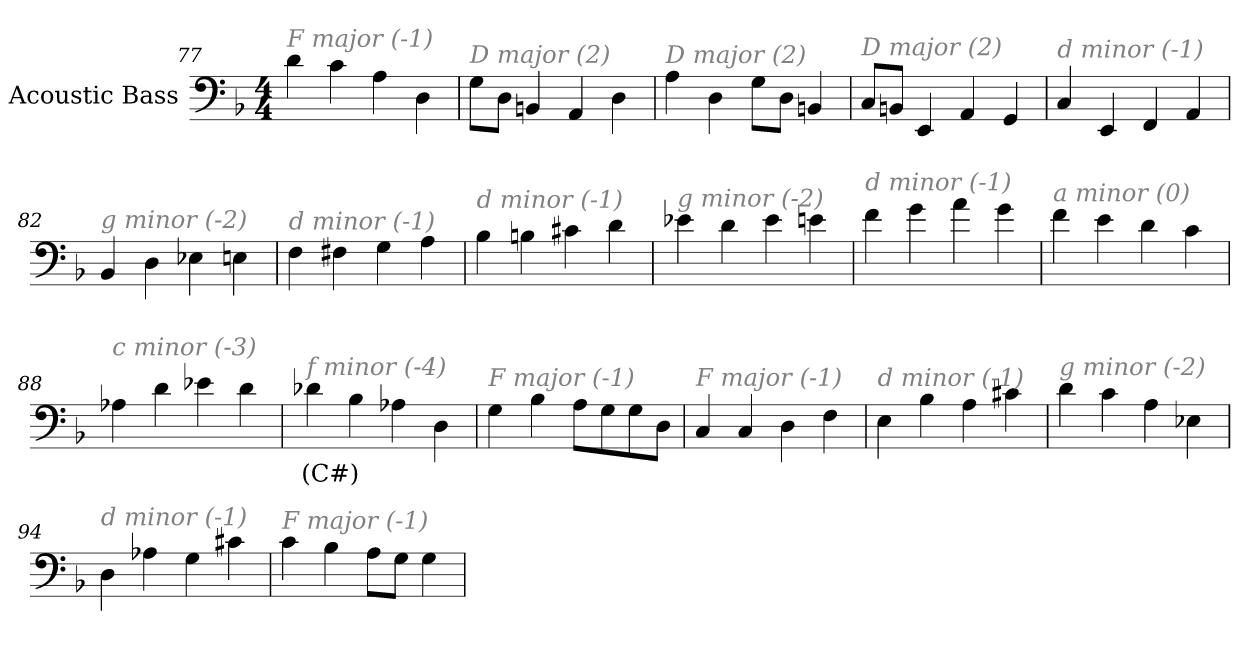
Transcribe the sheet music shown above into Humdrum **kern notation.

**kern	**text
*part1	*part1
*staff1	*staff1
*I"Acoustic Bass	*
*clefF4	*
*ITrd7c12	*
*k[b-]	*
*F:	*
*M4/4	*
=77	=77
!LO:TX:i:color=#808080:t=F major (-1)	!
4D	.
4C	.
4AA	.
4DD	.
=78	=78
!LO:TX:i:color=#808080:t=D major (2)	!
8GGL	.
8DDJ	.
4BBBn	.
4AAA	.
4DD	.
=79	=79
!LO:TX:i:color=#808080:t=D major (2)	!
4AA	.
4DD	.
8GGL	.
8DDJ	.
4BBBn	.
=80	=80
!LO:TX:i:color=#808080:t=D major (2)	!
8CCL	.
8BBBnJ	.
4EEE	.
4AAA	.
4GGG	.
=81	=81
!LO:TX:i:color=#808080:t=d minor (-1)	!
4CC	.
4EEE	.
4FFF	.
4AAA	.
=82	=82
!LO:TX:i:color=#808080:t=g minor (-2)	!
4BBB-	.
4DD	.
4EE-X	.
4EEn	.
=83	=83
!LO:TX:i:color=#808080:t=d minor (-1)	!
4FF	.
4FF#X	.
4GG	.
4AA	.
=84	=84
!LO:TX:i:color=#808080:t=d minor (-1)	!
4BB-	.
4BBn	.
4C#X	.
4D	.
=85	=85
!LO:TX:i:color=#808080:t=g minor (-2)	!
4E-X	.
4D	.
4E-	.
4En	.
=86	=86
!LO:TX:i:color=#808080:t=d minor (-1)	!
4F	.
4G	.
4A	.
4G	.
=87	=87
!LO:TX:i:color=#808080:t=a minor (0)	!
4F	.
4E	.
4D	.
4C	.
=88	=88
!LO:TX:i:color=#808080:t=c minor (-3)	!
4AA-X	.
4D	.
4E-X	.
4D	.
=89	=89
!LO:TX:i:color=#808080:t=f minor (-4)	!
4D-Xi	(C#)
4BB-	.
4AA-X	.
4DD	.
=90	=90
!LO:TX:i:color=#808080:t=F major (-1)	!
4GG	.
4BB-	.
8AAL	.
8GG	.
8GG	.
8DDJ	.
=91	=91
!LO:TX:i:color=#808080:t=F major (-1)	!
4CC	.
4CC	.
4DD	.
4FF	.
=92	=92
!LO:TX:i:color=#808080:t=d minor (-1)	!
4EE	.
4BB-	.
4AA	.
4C#X	.
=93	=93
!LO:TX:i:color=#808080:t=g minor (-2)	!
4D	.
4C	.
4AA	.
4EE-X	.
=94	=94
!LO:TX:i:color=#808080:t=d minor (-1)	!
4DD	.
4AA-X	.
4GG	.
4C#X	.
=95	=95
!LO:TX:i:color=#808080:t=F major (-1)	!
4C	.
4BB-	.
8AAL	.
8GGJ	.
4GG	.
=	=
*-	*-
